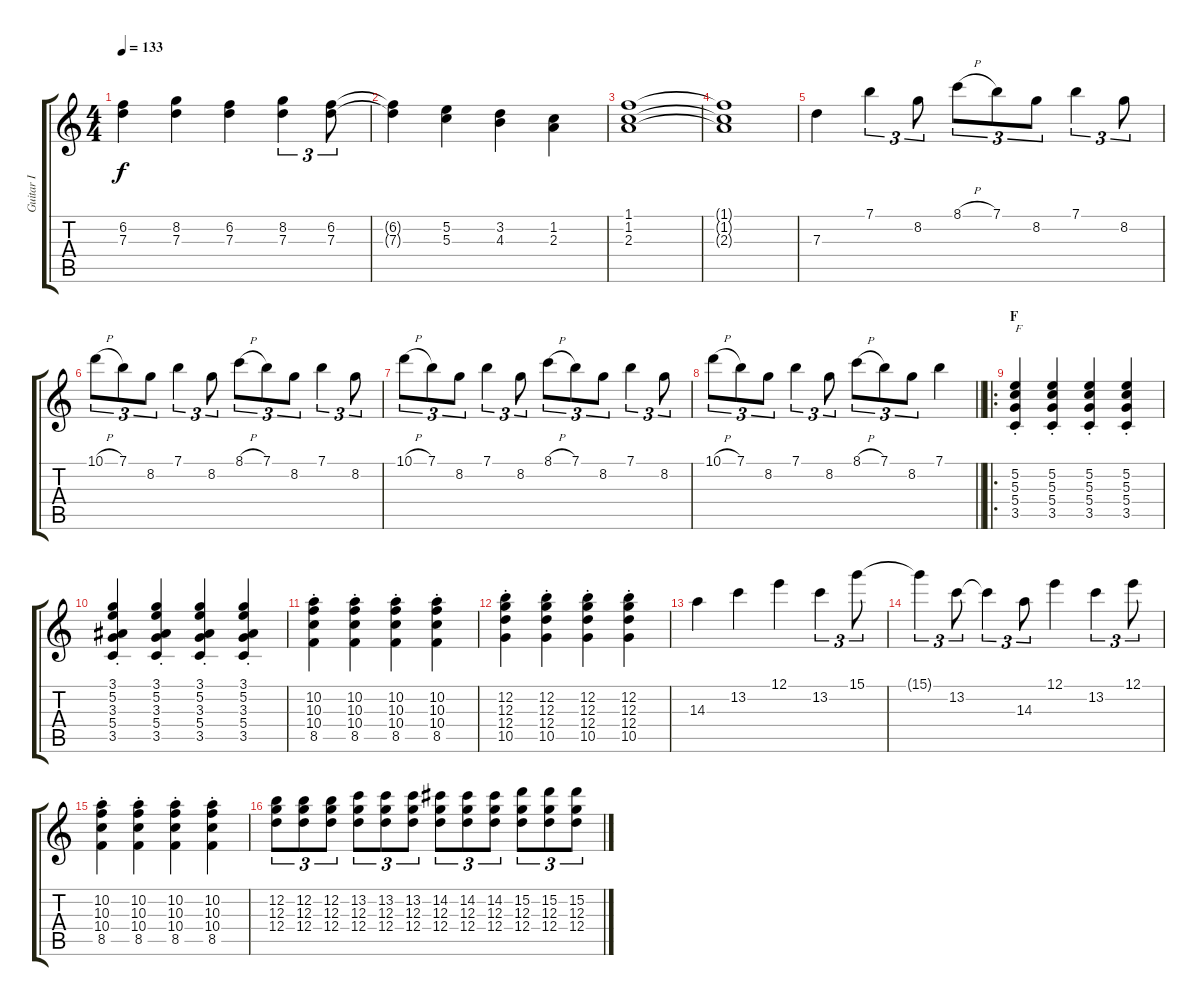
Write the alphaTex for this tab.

\track ("Guitar I" "Guitar I") {instrument acousticguitarnylon}
\staff {score tabs}
\tuning (E4 B3 G3 D3 A2 E2) {hide}
\ts (4 4)
\tempo 133
\clef g2
\ks c
(6.2 7.3).4{dy f} (8.2 7.3).4 (6.2 7.3).4 (8.2 7.3).4{tu (3 2)} (6.2 7.3).8{tu (3 2)} |
(6.2{t} 7.3{t}).4 (5.2 5.3).4 (3.2 4.3).4 (1.2 2.3).4 |
(1.1 1.2 2.3).1 |
(1.1{t} 1.2{t} 2.3{t}).1 |
7.3.4 7.1.4{tu (3 2)} 8.2.8{tu (3 2)} 8.1{h}.8{tu (3 2)} 7.1.8{tu (3 2)} 8.2.8{tu (3 2)} 7.1.4{tu (3 2)} 8.2.8{tu (3 2)} |
10.1{h}.8{tu (3 2)} 7.1.8{tu (3 2)} 8.2.8{tu (3 2)} 7.1.4{tu (3 2)} 8.2.8{tu (3 2)} 8.1{h}.8{tu (3 2)} 7.1.8{tu (3 2)} 8.2.8{tu (3 2)} 7.1.4{tu (3 2)} 8.2.8{tu (3 2)} |
10.1{h}.8{tu (3 2)} 7.1.8{tu (3 2)} 8.2.8{tu (3 2)} 7.1.4{tu (3 2)} 8.2.8{tu (3 2)} 8.1{h}.8{tu (3 2)} 7.1.8{tu (3 2)} 8.2.8{tu (3 2)} 7.1.4{tu (3 2)} 8.2.8{tu (3 2)} |
\barLineRight lightlight
10.1{h}.8{tu (3 2)} 7.1.8{tu (3 2)} 8.2.8{tu (3 2)} 7.1.4{tu (3 2)} 8.2.8{tu (3 2)} 8.1{h}.8{tu (3 2)} 7.1.8{tu (3 2)} 8.2.8{tu (3 2)} 7.1.4 |
\ro
\section ("" "F")
(5.2{st} 5.3{st} 5.4{st} 3.5{st}).4{txt "F"} (5.2{st} 5.3{st} 5.4{st} 3.5{st}).4 (5.2{st} 5.3{st} 5.4{st} 3.5{st}).4 (5.2{st} 5.3{st} 5.4{st} 3.5{st}).4 |
(3.1{st} 5.2{st} 3.3{st} 5.4{st} 3.5{st}).4 (3.1{st} 5.2{st} 3.3{st} 5.4{st} 3.5{st}).4 (3.1{st} 5.2{st} 3.3{st} 5.4{st} 3.5{st}).4 (3.1{st} 5.2{st} 3.3{st} 5.4{st} 3.5{st}).4 |
(10.2{st} 10.3{st} 10.4{st} 8.5{st}).4 (10.2{st} 10.3{st} 10.4{st} 8.5{st}).4 (10.2{st} 10.3{st} 10.4{st} 8.5{st}).4 (10.2{st} 10.3{st} 10.4{st} 8.5{st}).4 |
(12.2{st} 12.3{st} 12.4{st} 10.5{st}).4 (12.2{st} 12.3{st} 12.4{st} 10.5{st}).4 (12.2{st} 12.3{st} 12.4{st} 10.5{st}).4 (12.2{st} 12.3{st} 12.4{st} 10.5{st}).4 |
14.3.4 13.2.4 12.1.4 13.2.4{tu (3 2)} 15.1.8{tu (3 2)} |
15.1{t}.4{tu (3 2)} 13.2.8{tu (3 2)} 13.2{t}.4{tu (3 2)} 14.3.8{tu (3 2)} 12.1.4 13.2.4{tu (3 2)} 12.1.8{tu (3 2)} |
(10.2{st} 10.3{st} 10.4{st} 8.5{st}).4 (10.2{st} 10.3{st} 10.4{st} 8.5{st}).4 (10.2{st} 10.3{st} 10.4{st} 8.5{st}).4 (10.2{st} 10.3{st} 10.4{st} 8.5{st}).4 |
(12.2 12.3 12.4).8{tu (3 2)} (12.2 12.3 12.4).8{tu (3 2)} (12.2 12.3 12.4).8{tu (3 2)} (13.2 12.3 12.4).8{tu (3 2)} (13.2 12.3 12.4).8{tu (3 2)} (13.2 12.3 12.4).8{tu (3 2)} (14.2 12.3 12.4).8{tu (3 2)} (14.2 12.3 12.4).8{tu (3 2)} (14.2 12.3 12.4).8{tu (3 2)} (15.2 12.3 12.4).8{tu (3 2)} (15.2 12.3 12.4).8{tu (3 2)} (15.2 12.3 12.4).8{tu (3 2)}
